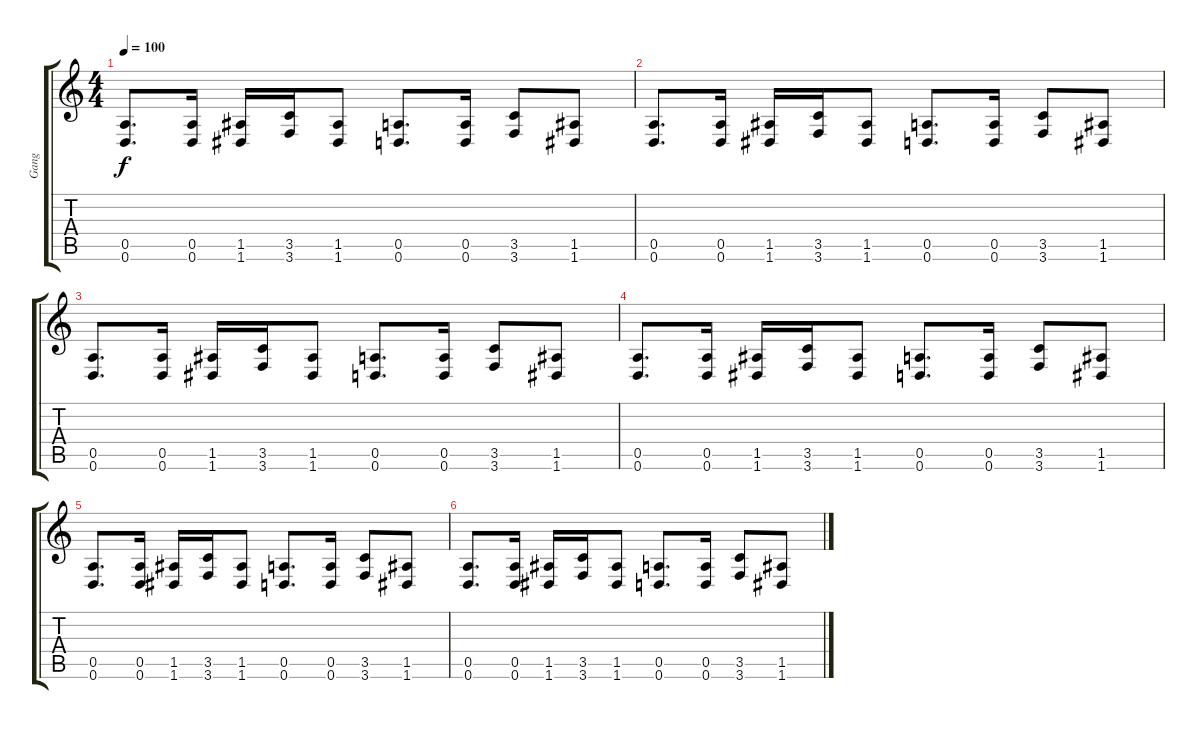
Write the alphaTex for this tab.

\track ("Gang" "Gang") {instrument distortionguitar}
\staff {score tabs}
\tuning (E4 A3 G3 D3 A2 D2) {hide}
\ts (4 4)
\tempo 100
\clef g2
\ks c
(0.5 0.6).8{d dy f} (0.5 0.6).16 (1.5 1.6).16 (3.5 3.6).16 (1.5 1.6).8 (0.5 0.6).8{d} (0.5 0.6).16 (3.5 3.6).8 (1.5 1.6).8 |
(0.5 0.6).8{d} (0.5 0.6).16 (1.5 1.6).16 (3.5 3.6).16 (1.5 1.6).8 (0.5 0.6).8{d} (0.5 0.6).16 (3.5 3.6).8 (1.5 1.6).8 |
(0.5 0.6).8{d} (0.5 0.6).16 (1.5 1.6).16 (3.5 3.6).16 (1.5 1.6).8 (0.5 0.6).8{d} (0.5 0.6).16 (3.5 3.6).8 (1.5 1.6).8 |
(0.5 0.6).8{d} (0.5 0.6).16 (1.5 1.6).16 (3.5 3.6).16 (1.5 1.6).8 (0.5 0.6).8{d} (0.5 0.6).16 (3.5 3.6).8 (1.5 1.6).8 |
(0.5 0.6).8{d} (0.5 0.6).16 (1.5 1.6).16 (3.5 3.6).16 (1.5 1.6).8 (0.5 0.6).8{d} (0.5 0.6).16 (3.5 3.6).8 (1.5 1.6).8 |
(0.5 0.6).8{d} (0.5 0.6).16 (1.5 1.6).16 (3.5 3.6).16 (1.5 1.6).8 (0.5 0.6).8{d} (0.5 0.6).16 (3.5 3.6).8 (1.5 1.6).8
